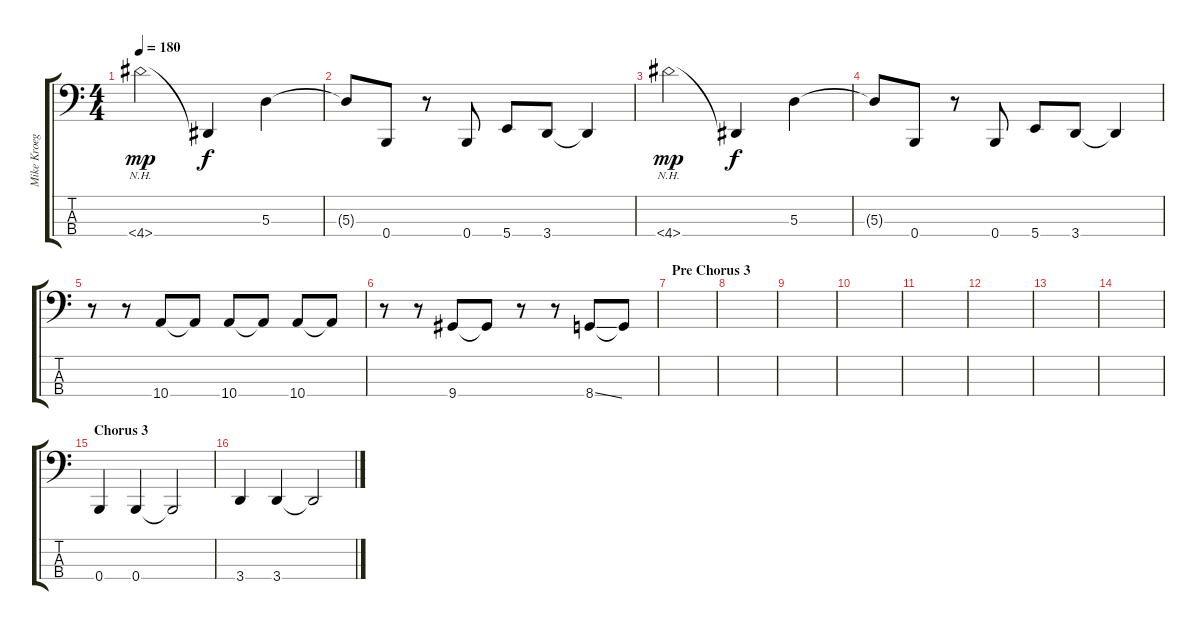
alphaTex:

\track ("Mike Kroeger(bass)" "Mike Kroeg") {instrument electricbasspick}
\staff {score tabs}
\tuning (G2 D2 A1 B0) {hide}
\ts (4 4)
\tempo 180
\clef f4
\ks c
4.4{nh}.2{dy mp} 4.4{t}.4{dy f} 5.3.4 |
5.3{t}.8 0.4.8 r.8 0.4.8 5.4.8 3.4.8 3.4{t}.4 |
4.4{nh}.2{dy mp} 4.4{t}.4{dy f} 5.3.4 |
5.3{t}.8 0.4.8 r.8 0.4.8 5.4.8 3.4.8 3.4{t}.4 |
r.8 r.8 10.4.8 10.4{t}.8 10.4.8 10.4{t}.8 10.4.8 10.4{t}.8 |
r.8 r.8 9.4.8 9.4{t}.8 r.8 r.8 8.4{ss}.8 8.4{t}.8 |
\section ("" "Pre Chorus 3")
|
|
|
|
|
|
|
|
\section ("" "Chorus 3")
0.4.4 0.4.4 0.4{t}.2 |
3.4.4 3.4.4 3.4{t}.2
